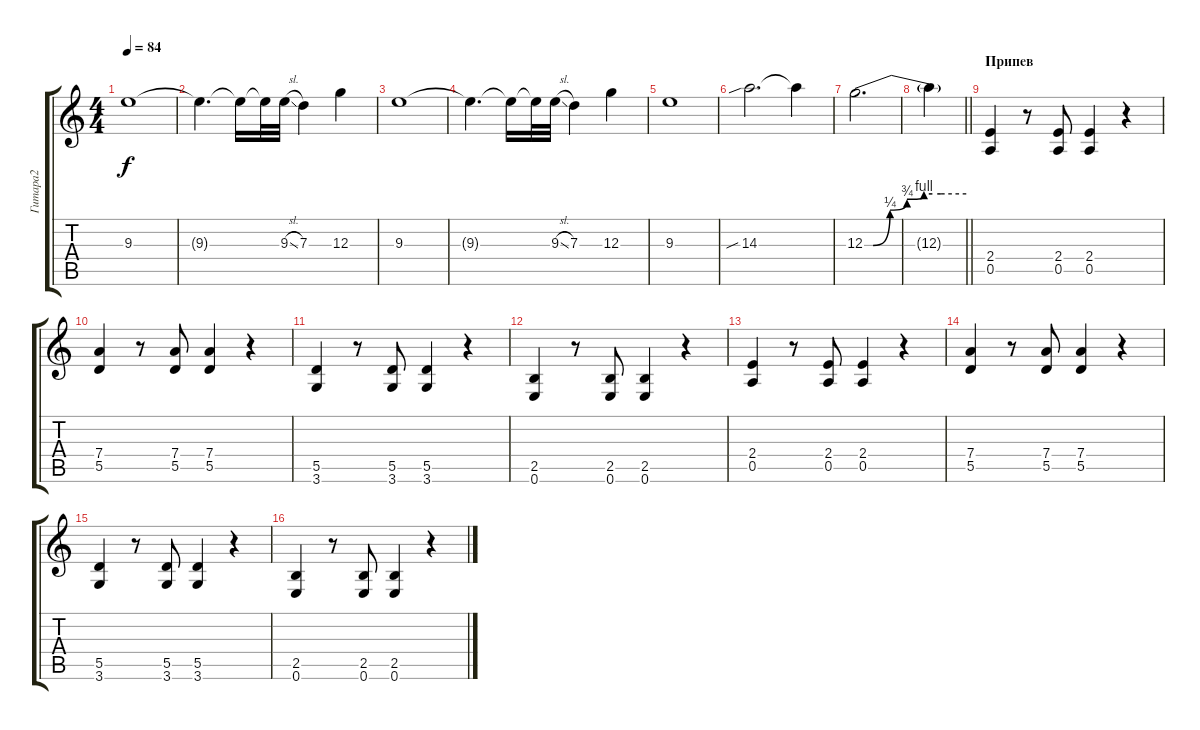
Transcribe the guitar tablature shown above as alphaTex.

\track ("Гитара2" "Гитара2") {instrument distortionguitar}
\staff {score tabs}
\tuning (E4 B3 G3 D3 A2 E2) {hide}
\ts (4 4)
\tempo 84
\clef g2
\ks c
9.3.1{dy f} |
9.3{t}.4{d} 9.3{t}.16 9.3{t}.32 9.3{sl}.32 7.3.4 12.3.4 |
9.3.1 |
9.3{t}.4{d} 9.3{t}.16 9.3{t}.32 9.3{sl}.32 7.3.4 12.3.4 |
9.3.1 |
14.3{sib}.2{d} 14.3{t}.4 |
12.3{be (custom 0 0 5 0 15 1 25 3 35 4 40 4 45 4 60 4)}.2{d} |
\barLineRight lightlight
12.3{t}.4 |
\section ("" "Припев")
(2.4 0.5).4 r.8 (2.4 0.5).8 (2.4 0.5).4 r.4 |
(7.4 5.5).4 r.8 (7.4 5.5).8 (7.4 5.5).4 r.4 |
(5.5 3.6).4 r.8 (5.5 3.6).8 (5.5 3.6).4 r.4 |
(2.5 0.6).4 r.8 (2.5 0.6).8 (2.5 0.6).4 r.4 |
(2.4 0.5).4 r.8 (2.4 0.5).8 (2.4 0.5).4 r.4 |
(7.4 5.5).4 r.8 (7.4 5.5).8 (7.4 5.5).4 r.4 |
(5.5 3.6).4 r.8 (5.5 3.6).8 (5.5 3.6).4 r.4 |
(2.5 0.6).4 r.8 (2.5 0.6).8 (2.5 0.6).4 r.4
